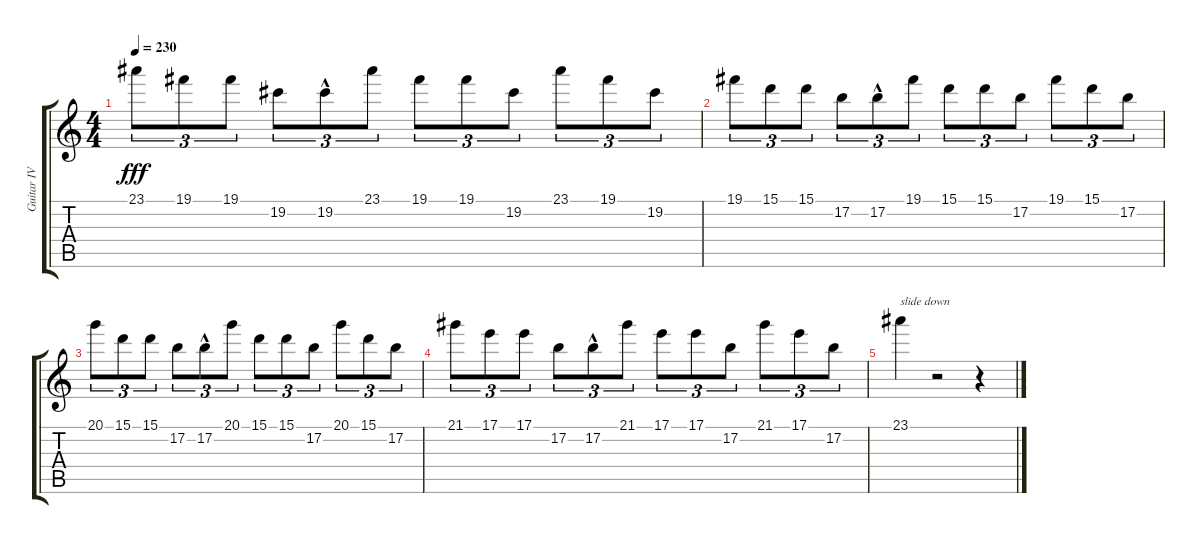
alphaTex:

\track ("Guitar IV" "Guitar IV") {instrument distortionguitar}
\staff {score tabs}
\tuning (B3 Gb3 D3 A2 E2 B1) {hide}
\ts (4 4)
\tempo 230
\clef g2
\ks c
23.1.8{tu (3 2) dy fff} 19.1.8{tu (3 2)} 19.1.8{tu (3 2)} 19.2.8{tu (3 2)} 19.2{hac}.8{tu (3 2)} 23.1.8{tu (3 2)} 19.1.8{tu (3 2)} 19.1.8{tu (3 2)} 19.2.8{tu (3 2)} 23.1.8{tu (3 2)} 19.1.8{tu (3 2)} 19.2.8{tu (3 2)} |
19.1.8{tu (3 2)} 15.1.8{tu (3 2)} 15.1.8{tu (3 2)} 17.2.8{tu (3 2)} 17.2{hac}.8{tu (3 2)} 19.1.8{tu (3 2)} 15.1.8{tu (3 2)} 15.1.8{tu (3 2)} 17.2.8{tu (3 2)} 19.1.8{tu (3 2)} 15.1.8{tu (3 2)} 17.2.8{tu (3 2)} |
20.1.8{tu (3 2)} 15.1.8{tu (3 2)} 15.1.8{tu (3 2)} 17.2.8{tu (3 2)} 17.2{hac}.8{tu (3 2)} 20.1.8{tu (3 2)} 15.1.8{tu (3 2)} 15.1.8{tu (3 2)} 17.2.8{tu (3 2)} 20.1.8{tu (3 2)} 15.1.8{tu (3 2)} 17.2.8{tu (3 2)} |
21.1.8{tu (3 2)} 17.1.8{tu (3 2)} 17.1.8{tu (3 2)} 17.2.8{tu (3 2)} 17.2{hac}.8{tu (3 2)} 21.1.8{tu (3 2)} 17.1.8{tu (3 2)} 17.1.8{tu (3 2)} 17.2.8{tu (3 2)} 21.1.8{tu (3 2)} 17.1.8{tu (3 2)} 17.2.8{tu (3 2)} |
23.1.4{txt "slide down"} r.2 r.4
